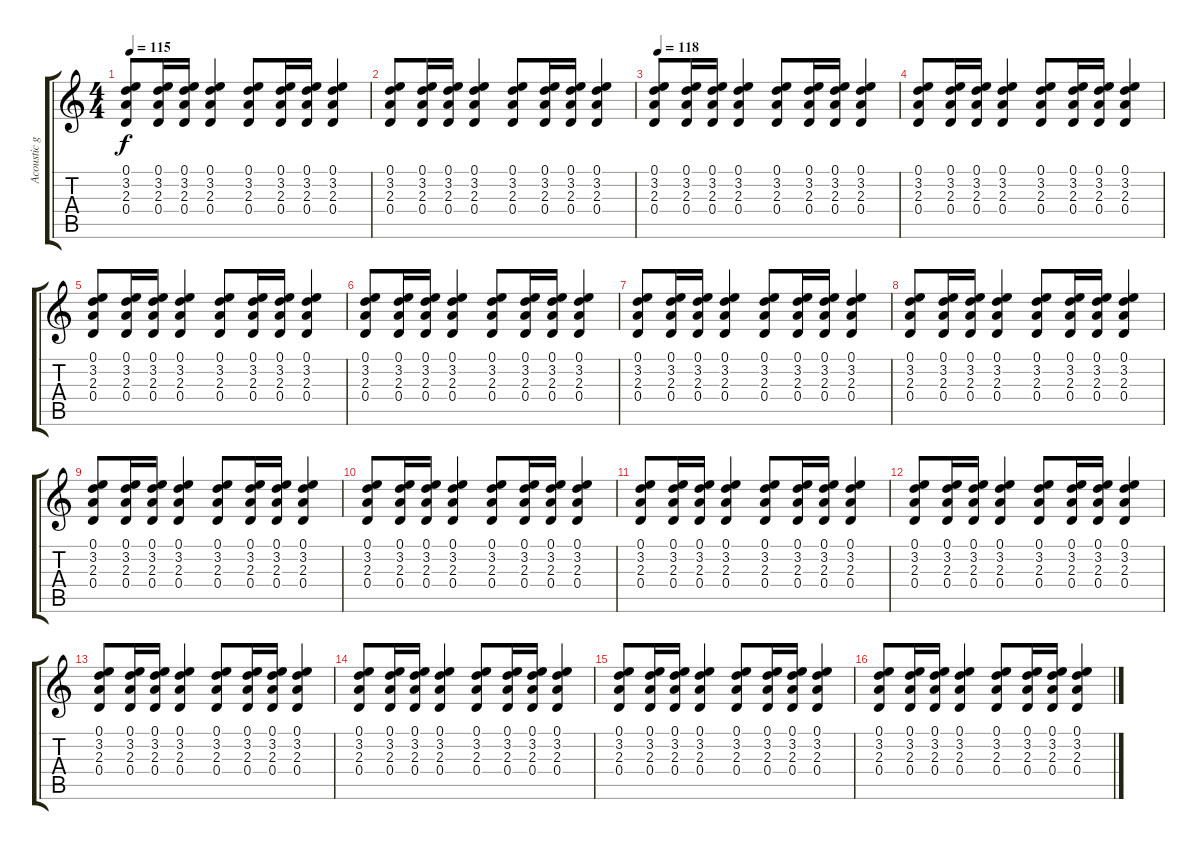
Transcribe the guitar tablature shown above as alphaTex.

\track ("Acoustic guitar" "Acoustic g") {instrument acousticguitarsteel}
\staff {score tabs}
\tuning (E4 B3 G3 D3 A2 E2) {hide}
\ts (4 4)
\tempo 115
\clef g2
\ks c
(0.1 3.2 2.3 0.4).8{dy f} (0.1 3.2 2.3 0.4).16 (0.1 3.2 2.3 0.4).16 (0.1 3.2 2.3 0.4).4 (0.1 3.2 2.3 0.4).8 (0.1 3.2 2.3 0.4).16 (0.1 3.2 2.3 0.4).16 (0.1 3.2 2.3 0.4).4 |
(0.1 3.2 2.3 0.4).8 (0.1 3.2 2.3 0.4).16 (0.1 3.2 2.3 0.4).16 (0.1 3.2 2.3 0.4).4 (0.1 3.2 2.3 0.4).8 (0.1 3.2 2.3 0.4).16 (0.1 3.2 2.3 0.4).16 (0.1 3.2 2.3 0.4).4 |
\tempo 118
(0.1 3.2 2.3 0.4).8 (0.1 3.2 2.3 0.4).16 (0.1 3.2 2.3 0.4).16 (0.1 3.2 2.3 0.4).4 (0.1 3.2 2.3 0.4).8 (0.1 3.2 2.3 0.4).16 (0.1 3.2 2.3 0.4).16 (0.1 3.2 2.3 0.4).4 |
(0.1 3.2 2.3 0.4).8 (0.1 3.2 2.3 0.4).16 (0.1 3.2 2.3 0.4).16 (0.1 3.2 2.3 0.4).4 (0.1 3.2 2.3 0.4).8 (0.1 3.2 2.3 0.4).16 (0.1 3.2 2.3 0.4).16 (0.1 3.2 2.3 0.4).4 |
(0.1 3.2 2.3 0.4).8 (0.1 3.2 2.3 0.4).16 (0.1 3.2 2.3 0.4).16 (0.1 3.2 2.3 0.4).4 (0.1 3.2 2.3 0.4).8 (0.1 3.2 2.3 0.4).16 (0.1 3.2 2.3 0.4).16 (0.1 3.2 2.3 0.4).4 |
(0.1 3.2 2.3 0.4).8 (0.1 3.2 2.3 0.4).16 (0.1 3.2 2.3 0.4).16 (0.1 3.2 2.3 0.4).4 (0.1 3.2 2.3 0.4).8 (0.1 3.2 2.3 0.4).16 (0.1 3.2 2.3 0.4).16 (0.1 3.2 2.3 0.4).4 |
(0.1 3.2 2.3 0.4).8 (0.1 3.2 2.3 0.4).16 (0.1 3.2 2.3 0.4).16 (0.1 3.2 2.3 0.4).4 (0.1 3.2 2.3 0.4).8 (0.1 3.2 2.3 0.4).16 (0.1 3.2 2.3 0.4).16 (0.1 3.2 2.3 0.4).4 |
(0.1 3.2 2.3 0.4).8 (0.1 3.2 2.3 0.4).16 (0.1 3.2 2.3 0.4).16 (0.1 3.2 2.3 0.4).4 (0.1 3.2 2.3 0.4).8 (0.1 3.2 2.3 0.4).16 (0.1 3.2 2.3 0.4).16 (0.1 3.2 2.3 0.4).4 |
(0.1 3.2 2.3 0.4).8 (0.1 3.2 2.3 0.4).16 (0.1 3.2 2.3 0.4).16 (0.1 3.2 2.3 0.4).4 (0.1 3.2 2.3 0.4).8 (0.1 3.2 2.3 0.4).16 (0.1 3.2 2.3 0.4).16 (0.1 3.2 2.3 0.4).4 |
(0.1 3.2 2.3 0.4).8 (0.1 3.2 2.3 0.4).16 (0.1 3.2 2.3 0.4).16 (0.1 3.2 2.3 0.4).4 (0.1 3.2 2.3 0.4).8 (0.1 3.2 2.3 0.4).16 (0.1 3.2 2.3 0.4).16 (0.1 3.2 2.3 0.4).4 |
(0.1 3.2 2.3 0.4).8 (0.1 3.2 2.3 0.4).16 (0.1 3.2 2.3 0.4).16 (0.1 3.2 2.3 0.4).4 (0.1 3.2 2.3 0.4).8 (0.1 3.2 2.3 0.4).16 (0.1 3.2 2.3 0.4).16 (0.1 3.2 2.3 0.4).4 |
(0.1 3.2 2.3 0.4).8 (0.1 3.2 2.3 0.4).16 (0.1 3.2 2.3 0.4).16 (0.1 3.2 2.3 0.4).4 (0.1 3.2 2.3 0.4).8 (0.1 3.2 2.3 0.4).16 (0.1 3.2 2.3 0.4).16 (0.1 3.2 2.3 0.4).4 |
(0.1 3.2 2.3 0.4).8 (0.1 3.2 2.3 0.4).16 (0.1 3.2 2.3 0.4).16 (0.1 3.2 2.3 0.4).4 (0.1 3.2 2.3 0.4).8 (0.1 3.2 2.3 0.4).16 (0.1 3.2 2.3 0.4).16 (0.1 3.2 2.3 0.4).4 |
(0.1 3.2 2.3 0.4).8 (0.1 3.2 2.3 0.4).16 (0.1 3.2 2.3 0.4).16 (0.1 3.2 2.3 0.4).4 (0.1 3.2 2.3 0.4).8 (0.1 3.2 2.3 0.4).16 (0.1 3.2 2.3 0.4).16 (0.1 3.2 2.3 0.4).4 |
(0.1 3.2 2.3 0.4).8 (0.1 3.2 2.3 0.4).16 (0.1 3.2 2.3 0.4).16 (0.1 3.2 2.3 0.4).4 (0.1 3.2 2.3 0.4).8 (0.1 3.2 2.3 0.4).16 (0.1 3.2 2.3 0.4).16 (0.1 3.2 2.3 0.4).4 |
(0.1 3.2 2.3 0.4).8 (0.1 3.2 2.3 0.4).16 (0.1 3.2 2.3 0.4).16 (0.1 3.2 2.3 0.4).4 (0.1 3.2 2.3 0.4).8 (0.1 3.2 2.3 0.4).16 (0.1 3.2 2.3 0.4).16 (0.1 3.2 2.3 0.4).4
